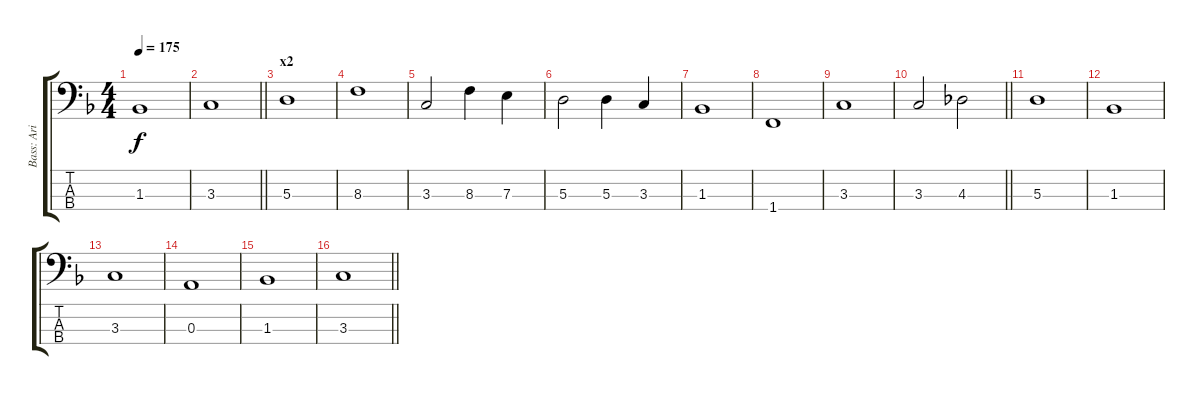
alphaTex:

\track ("Bass: Ari Katajamäki" "Bass: Ari ") {instrument electricbassfinger}
\staff {score tabs}
\tuning (G2 D2 A1 E1) {hide}
\ts (4 4)
\tempo 175
\clef f4
\ks dminor
1.3.1{dy f} |
\barLineRight lightlight
3.3.1 |
\section ("" "x2")
5.3.1 |
8.3.1 |
3.3.2 8.3.4 7.3.4 |
5.3.2 5.3.4 3.3.4 |
1.3.1 |
1.4.1 |
3.3.1 |
\barLineRight lightlight
3.3.2 4.3.2 |
5.3.1 |
1.3.1 |
3.3.1 |
0.3.1 |
1.3.1 |
\barLineRight lightlight
3.3.1
